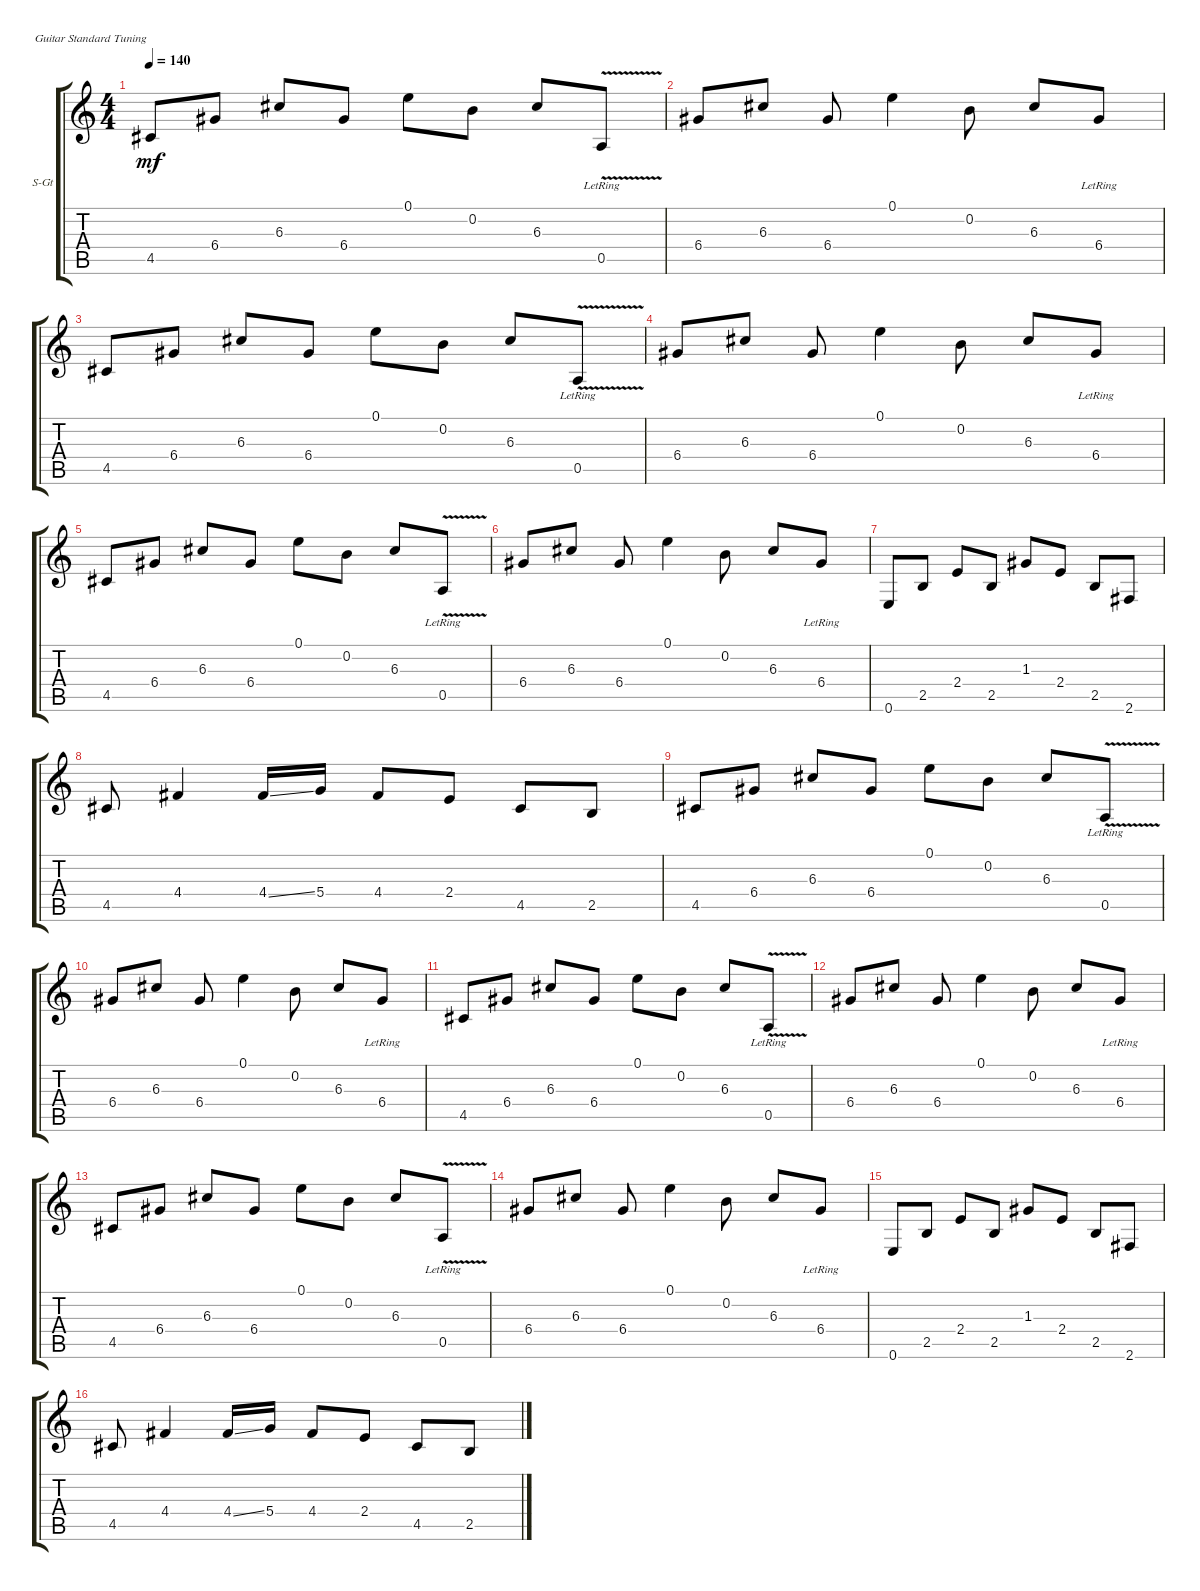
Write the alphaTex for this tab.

\defaultSystemsLayout 4
\bracketExtendMode groupsimilarinstruments
\firstSystemTrackNameOrientation horizontal
\otherSystemsTrackNameOrientation horizontal
\track ("Steel Guitar" "S-Gt") {instrument acousticguitarsteel}
\staff {score tabs}
\tuning (E4 B3 G3 D3 A2 E2)
\ts (4 4)
\tempo 140
\clef g2
\ks c
4.5.8{dy mf instrument acousticguitarsteel} 6.4.8 6.3.8 6.4.8 0.1.8 0.2.8 6.3.8 0.5{v lr}.8 |
6.4.8 6.3.8 6.4.8 0.1.4 0.2.8 6.3.8 6.4{lr}.8 |
4.5.8 6.4.8 6.3.8 6.4.8 0.1.8 0.2.8 6.3.8 0.5{v lr}.8 |
6.4.8 6.3.8 6.4.8 0.1.4 0.2.8 6.3.8 6.4{lr}.8 |
4.5.8 6.4.8 6.3.8 6.4.8 0.1.8 0.2.8 6.3.8 0.5{v lr}.8 |
6.4.8 6.3.8 6.4.8 0.1.4 0.2.8 6.3.8 6.4{lr}.8 |
0.6.8 2.5.8 2.4.8 2.5.8 1.3.8 2.4.8 2.5.8 2.6.8 |
4.5.8 4.4.4 4.4{ss}.16 5.4.16 4.4.8 2.4.8 4.5.8 2.5.8 |
4.5.8 6.4.8 6.3.8 6.4.8 0.1.8 0.2.8 6.3.8 0.5{v lr}.8 |
6.4.8 6.3.8 6.4.8 0.1.4 0.2.8 6.3.8 6.4{lr}.8 |
4.5.8 6.4.8 6.3.8 6.4.8 0.1.8 0.2.8 6.3.8 0.5{v lr}.8 |
6.4.8 6.3.8 6.4.8 0.1.4 0.2.8 6.3.8 6.4{lr}.8 |
4.5.8 6.4.8 6.3.8 6.4.8 0.1.8 0.2.8 6.3.8 0.5{v lr}.8 |
6.4.8 6.3.8 6.4.8 0.1.4 0.2.8 6.3.8 6.4{lr}.8 |
0.6.8 2.5.8 2.4.8 2.5.8 1.3.8 2.4.8 2.5.8 2.6.8 |
4.5.8 4.4.4 4.4{ss}.16 5.4.16 4.4.8 2.4.8 4.5.8 2.5.8
